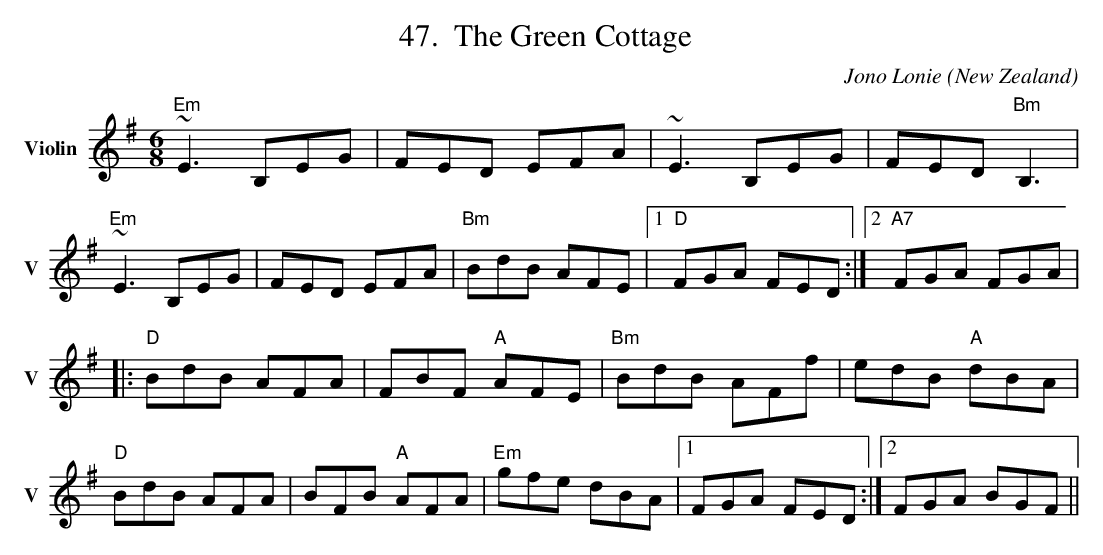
X:1
T:Green Cottage, The
M:6/8
L:1/8
C:Jono Lonie
O:New Zealand
%%score 1 | 2
K:G
V:1 name=Violin sname=V
"Em"~E3 B,EG|FED EFA|~E3 B,EG|FED "Bm"B,3|"Em"~E3 B,EG|FED EFA|"Bm"BdB AFE|1 "D"FGA FED:|2"A7"FGA FGA|
|:"D"BdB AFA|FBF "A"AFE|"Bm"BdB AFf|edB "A"dBA|"D"BdB AFA|BFB "A"AFA|"Em"gfe dBA|1 FGA FED:|2 FGA BGF||
V:C clef=bass middle=D name=Cello sname=C
E3B,2C|E3B,3|E3B,2C|E3B,3|E3B,2C|E3G3|B3E3|1D3F3:|2DEF DEF|
|:D3^C3|B,3A,3|B,3^C3|B,3A,3|D3^C3|B,3A,3|B,3E3|1D3F3:|2DEF DEF|
